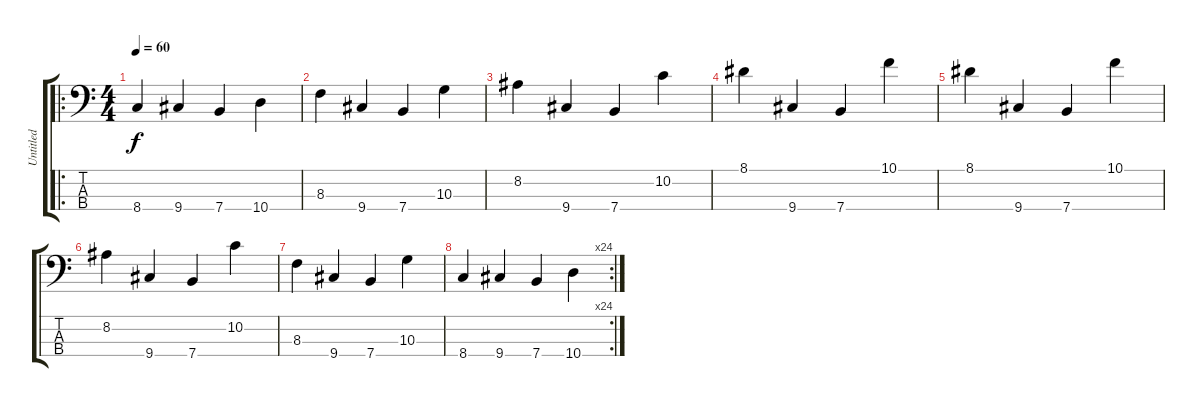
\track ("Untitled" "Untitled") {instrument electricbassfinger}
\staff {score tabs}
\tuning (G2 D2 A1 E1) {hide}
\ro
\ts (4 4)
\tempo 60
\clef f4
\ks c
8.4.4{dy f instrument electricbassfinger} 9.4.4 7.4.4 10.4.4 |
8.3.4 9.4.4 7.4.4 10.3.4 |
8.2.4 9.4.4 7.4.4 10.2.4 |
8.1.4 9.4.4 7.4.4 10.1.4 |
8.1.4 9.4.4 7.4.4 10.1.4 |
8.2.4 9.4.4 7.4.4 10.2.4 |
8.3.4 9.4.4 7.4.4 10.3.4 |
\rc 24
8.4.4 9.4.4 7.4.4 10.4.4
